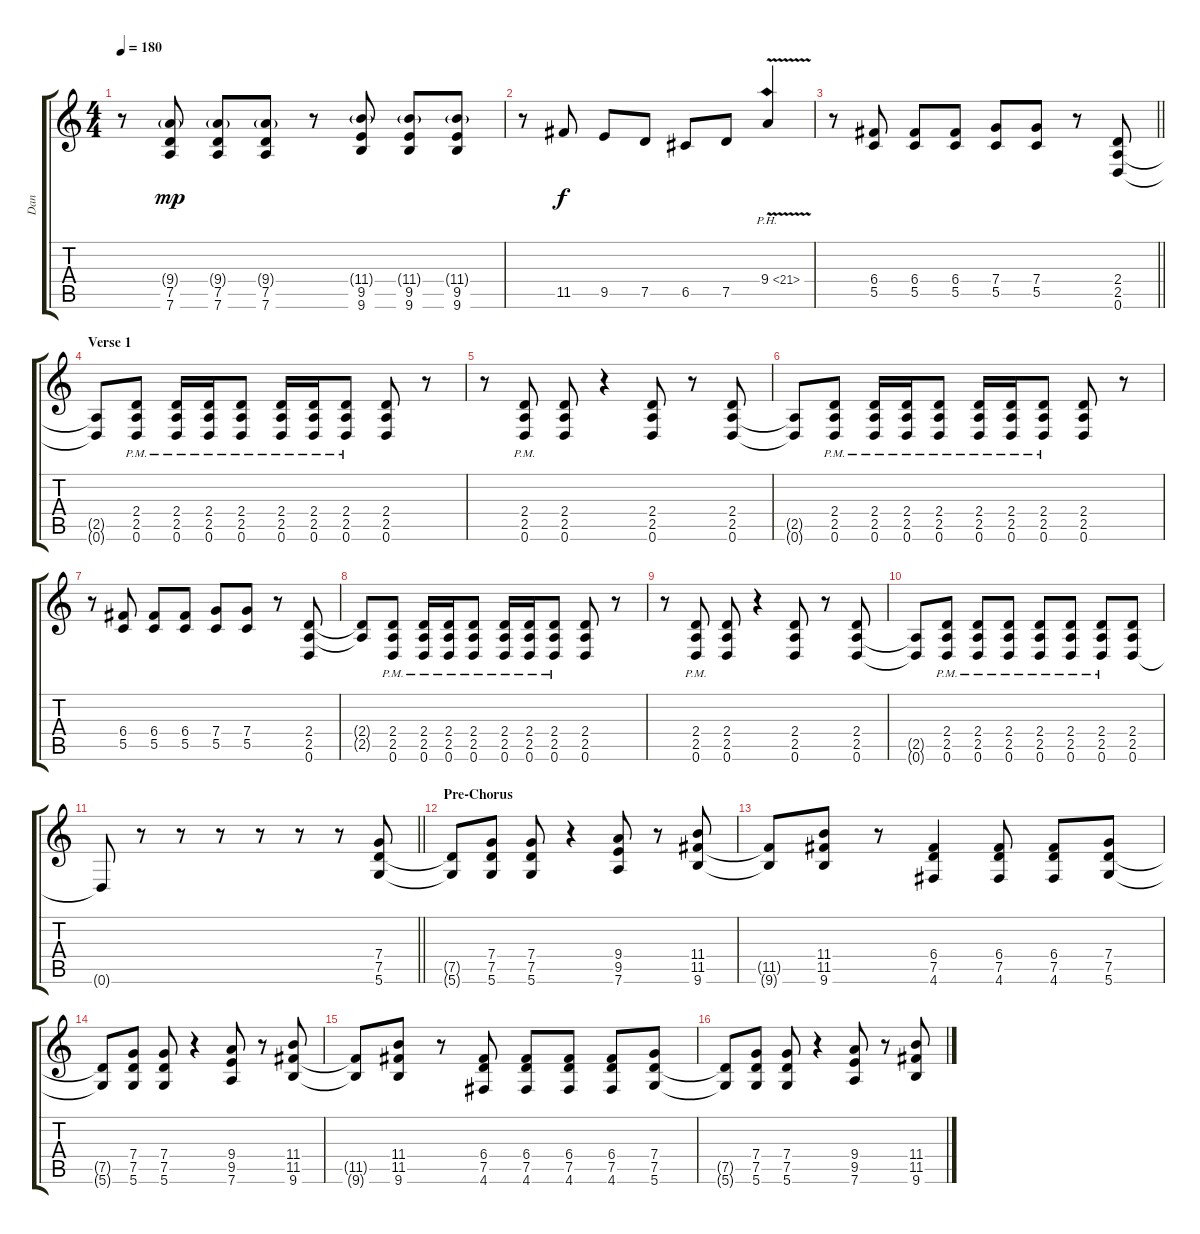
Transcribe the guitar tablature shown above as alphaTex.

\track ("Dan" "Dan") {instrument distortionguitar}
\staff {score tabs}
\tuning (D4 A3 F3 C3 G2 D2) {hide}
\ts (4 4)
\tempo 180
\clef g2
\ks c
r.8{dy mp} (9.4{g} 7.5 7.6).8 (9.4{g} 7.5 7.6).8 (9.4{g} 7.5 7.6).8 r.8 (11.4{g} 9.5 9.6).8 (11.4{g} 9.5 9.6).8 (11.4{g} 9.5 9.6).8 |
r.8 11.5.8{dy f} 9.5.8 7.5.8 6.5.8 7.5.8 9.4{ph 12 v}.4 |
\barLineRight lightlight
r.8 (6.4 5.5).8 (6.4 5.5).8 (6.4 5.5).8 (7.4 5.5).8 (7.4 5.5).8 r.8 (2.4 2.5 0.6).8 |
\section ("" "Verse 1")
(2.5{t} 0.6{t}).8 (2.4 2.5{pm} 0.6{pm}).8 (2.4 2.5{pm} 0.6{pm}).16 (2.4 2.5{pm} 0.6{pm}).16 (2.4 2.5{pm} 0.6{pm}).8 (2.4 2.5{pm} 0.6{pm}).16 (2.4 2.5{pm} 0.6{pm}).16 (2.4 2.5{pm} 0.6{pm}).8 (2.4 2.5 0.6).8 r.8 |
r.8 (2.4 2.5{pm} 0.6{pm}).8 (2.4 2.5 0.6).8 r.4 (2.4 2.5 0.6).8 r.8 (2.4 2.5 0.6).8 |
(2.5{t} 0.6{t}).8 (2.4 2.5{pm} 0.6{pm}).8 (2.4 2.5{pm} 0.6{pm}).16 (2.4 2.5{pm} 0.6{pm}).16 (2.4 2.5{pm} 0.6{pm}).8 (2.4 2.5{pm} 0.6{pm}).16 (2.4 2.5{pm} 0.6{pm}).16 (2.4 2.5{pm} 0.6{pm}).8 (2.4 2.5 0.6).8 r.8 |
r.8 (6.4 5.5).8 (6.4 5.5).8 (6.4 5.5).8 (7.4 5.5).8 (7.4 5.5).8 r.8 (2.4 2.5 0.6).8 |
(2.4{t} 2.5{t}).8 (2.4 2.5{pm} 0.6{pm}).8 (2.4 2.5{pm} 0.6{pm}).16 (2.4 2.5{pm} 0.6{pm}).16 (2.4 2.5{pm} 0.6{pm}).8 (2.4 2.5{pm} 0.6{pm}).16 (2.4 2.5{pm} 0.6{pm}).16 (2.4 2.5{pm} 0.6{pm}).8 (2.4 2.5 0.6).8 r.8 |
r.8 (2.4 2.5{pm} 0.6{pm}).8 (2.4 2.5 0.6).8 r.4 (2.4 2.5 0.6).8 r.8 (2.4 2.5 0.6).8 |
(2.5{t} 0.6{t}).8 (2.4 2.5{pm} 0.6{pm}).8 (2.4 2.5{pm} 0.6{pm}).8 (2.4 2.5{pm} 0.6{pm}).8 (2.4 2.5{pm} 0.6{pm}).8 (2.4 2.5{pm} 0.6{pm}).8 (2.4 2.5{pm} 0.6{pm}).8 (2.4 2.5 0.6).8 |
\barLineRight lightlight
0.6{t}.8 r.8 r.8 r.8 r.8 r.8 r.8 (7.4 7.5 5.6).8 |
\section ("" "Pre-Chorus")
(7.5{t} 5.6{t}).8 (7.4 7.5 5.6).8 (7.4 7.5 5.6).8 r.4 (9.4 9.5 7.6).8 r.8 (11.4 11.5 9.6).8 |
(11.5{t} 9.6{t}).8 (11.4 11.5 9.6).8 r.8 (6.4 7.5 4.6).4 (6.4 7.5 4.6).8 (6.4 7.5 4.6).8 (7.4 7.5 5.6).8 |
(7.5{t} 5.6{t}).8 (7.4 7.5 5.6).8 (7.4 7.5 5.6).8 r.4 (9.4 9.5 7.6).8 r.8 (11.4 11.5 9.6).8 |
(11.5{t} 9.6{t}).8 (11.4 11.5 9.6).8 r.8 (6.4 7.5 4.6).8 (6.4 7.5 4.6).8 (6.4 7.5 4.6).8 (6.4 7.5 4.6).8 (7.4 7.5 5.6).8 |
(7.5{t} 5.6{t}).8 (7.4 7.5 5.6).8 (7.4 7.5 5.6).8 r.4 (9.4 9.5 7.6).8 r.8 (11.4 11.5 9.6).8
